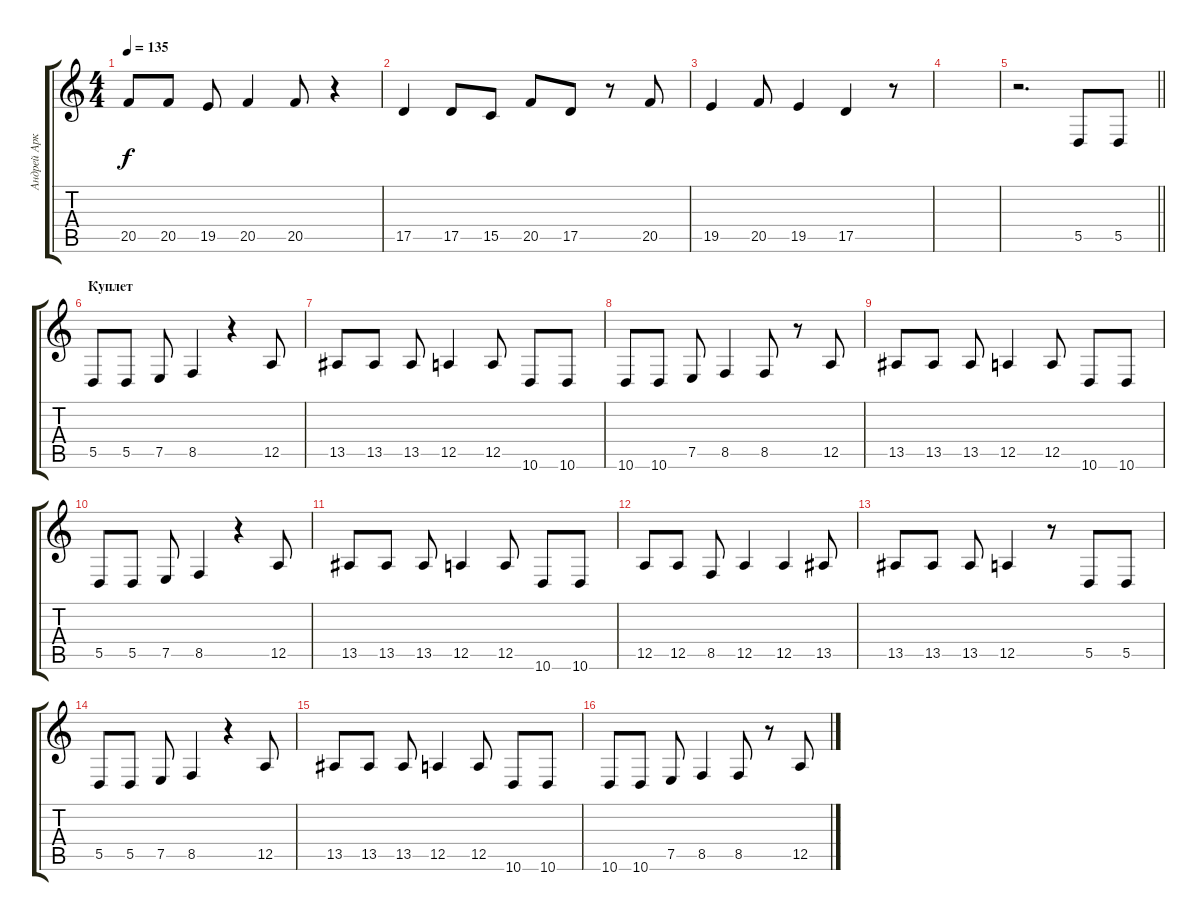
\track ("Андрей Аркадивич" "Андрей Арк") {instrument altosax}
\staff {score tabs}
\tuning (E4 B3 G3 D3 A2 E2) {hide}
\ts (4 4)
\tempo 135
\clef g2
\ks c
20.5.8{dy f} 20.5.8 19.5.8 20.5.4 20.5.8 r.4 |
17.5.4 17.5.8 15.5.8 20.5.8 17.5.8 r.8 20.5.8 |
19.5.4 20.5.8 19.5.4 17.5.4 r.8 |
|
\barLineRight lightlight
r.2{d} 5.5.8 5.5.8 |
\section ("" "Куплет")
5.5.8 5.5.8 7.5.8 8.5.4 r.4 12.5.8 |
13.5.8 13.5.8 13.5.8 12.5.4 12.5.8 10.6.8 10.6.8 |
10.6.8 10.6.8 7.5.8 8.5.4 8.5.8 r.8 12.5.8 |
13.5.8 13.5.8 13.5.8 12.5.4 12.5.8 10.6.8 10.6.8 |
5.5.8 5.5.8 7.5.8 8.5.4 r.4 12.5.8 |
13.5.8 13.5.8 13.5.8 12.5.4 12.5.8 10.6.8 10.6.8 |
12.5.8 12.5.8 8.5.8 12.5.4 12.5.4 13.5.8 |
13.5.8 13.5.8 13.5.8 12.5.4 r.8 5.5.8 5.5.8 |
5.5.8 5.5.8 7.5.8 8.5.4 r.4 12.5.8 |
13.5.8 13.5.8 13.5.8 12.5.4 12.5.8 10.6.8 10.6.8 |
10.6.8 10.6.8 7.5.8 8.5.4 8.5.8 r.8 12.5.8
